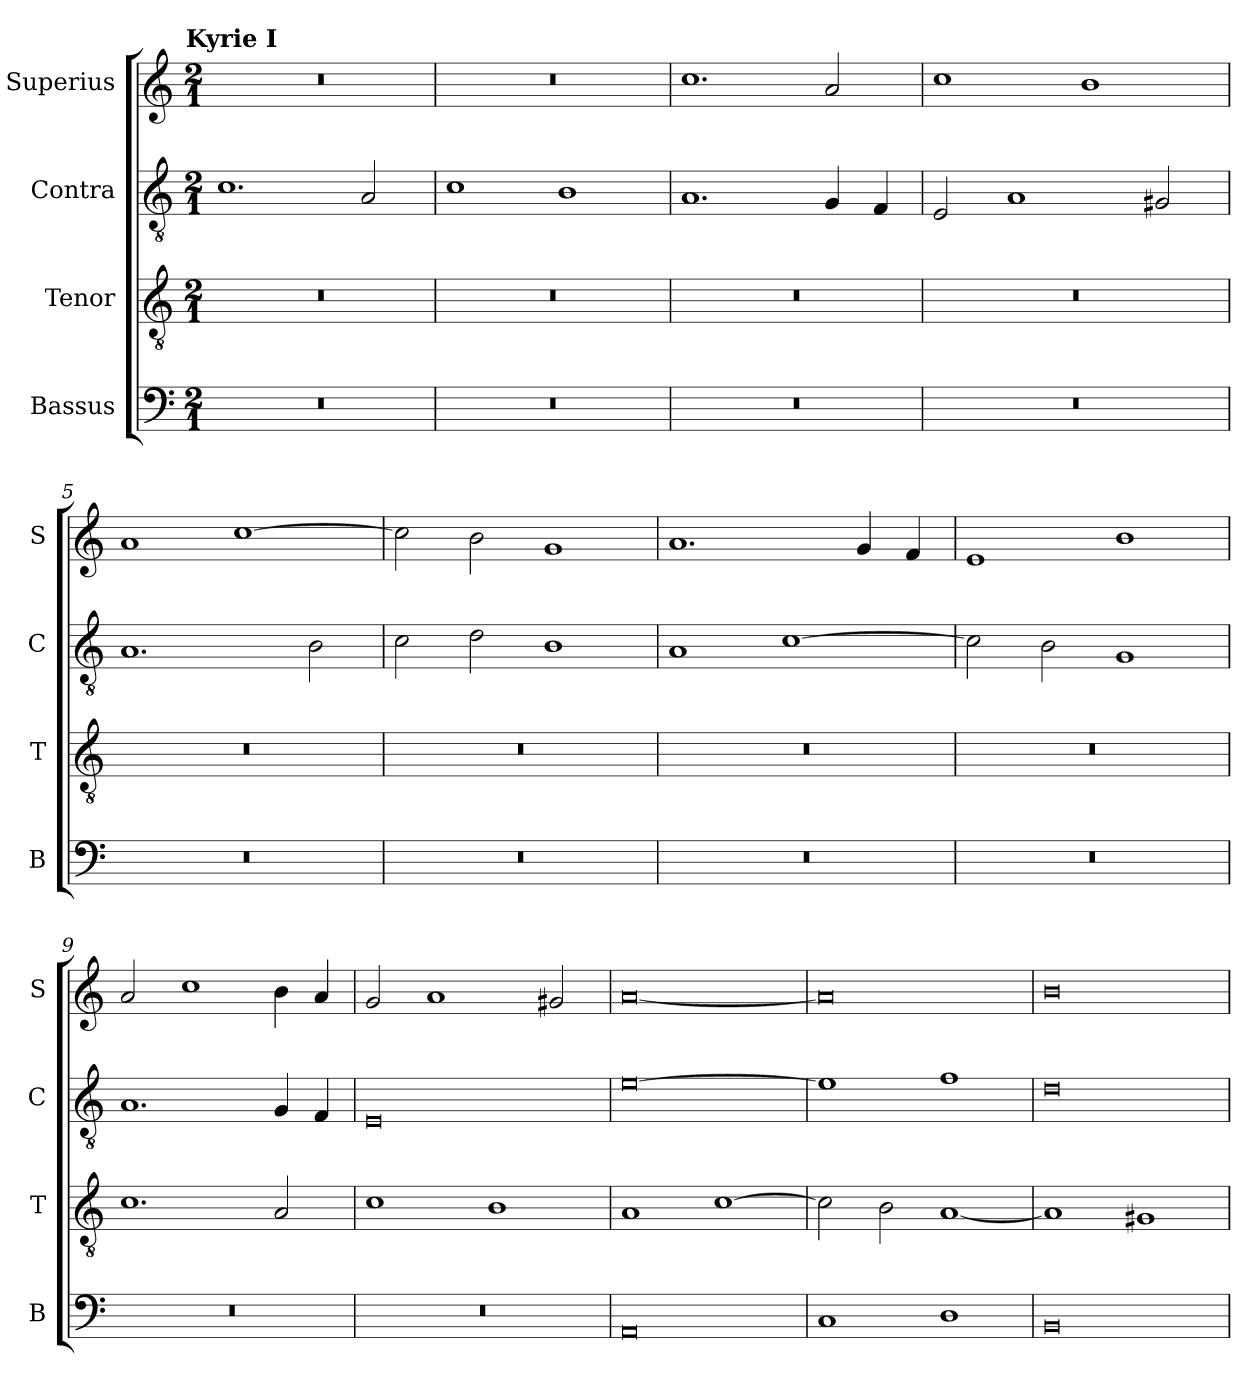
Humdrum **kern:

**kern	**kern	**kern	**kern
*part4	*part3	*part2	*part1
*staff4	*staff3	*staff2	*staff1
*I"Bassus	*I"Tenor	*I"Contra	*I"Superius
*I'B	*I'T	*I'C	*I'S
*clefF4	*clefGv2	*clefGv2	*clefG2
*k[]	*k[]	*k[]	*k[]
!!LO:TX:omd:t=Kyrie I
*M2/1	*M2/1	*M2/1	*M2/1
=1	=1	=1	=1
0r	0r	1.c	0r
.	.	2A/	.
=2	=2	=2	=2
0r	0r	1c	0r
.	.	1B	.
=3	=3	=3	=3
0r	0r	1.A	1.cc
.	.	4G/	2a/
.	.	4F/	.
=4	=4	=4	=4
0r	0r	2E/	1cc
.	.	1A	.
.	.	.	1b
.	.	2G#X/	.
=5	=5	=5	=5
0r	0r	1.A	1a
.	.	.	[1cc
.	.	2B\	.
=6	=6	=6	=6
0r	0r	2c\	2cc\]
.	.	2d\	2b\
.	.	1B	1g
=7	=7	=7	=7
0r	0r	1A	1.a
.	.	[1c	.
.	.	.	4g/
.	.	.	4f/
=8	=8	=8	=8
0r	0r	2c\]	1e
.	.	2B\	.
.	.	1G	1b
=9	=9	=9	=9
0r	1.c	1.A	2a/
.	.	.	1cc
.	2A/	4G/	4b\
.	.	4F/	4a/
=10	=10	=10	=10
0r	1c	0E	2g/
.	.	.	1a
.	1B	.	.
.	.	.	2g#X/
=11	=11	=11	=11
0AA	1A	[0e	[0a
.	[1c	.	.
=12	=12	=12	=12
1C	2c\]	1e]	0a]
.	2B\	.	.
1D	[1A	1f	.
=13	=13	=13	=13
0BB	1A]	0d	0b
.	1G#X	.	.
=	=	=	=
*-	*-	*-	*-
